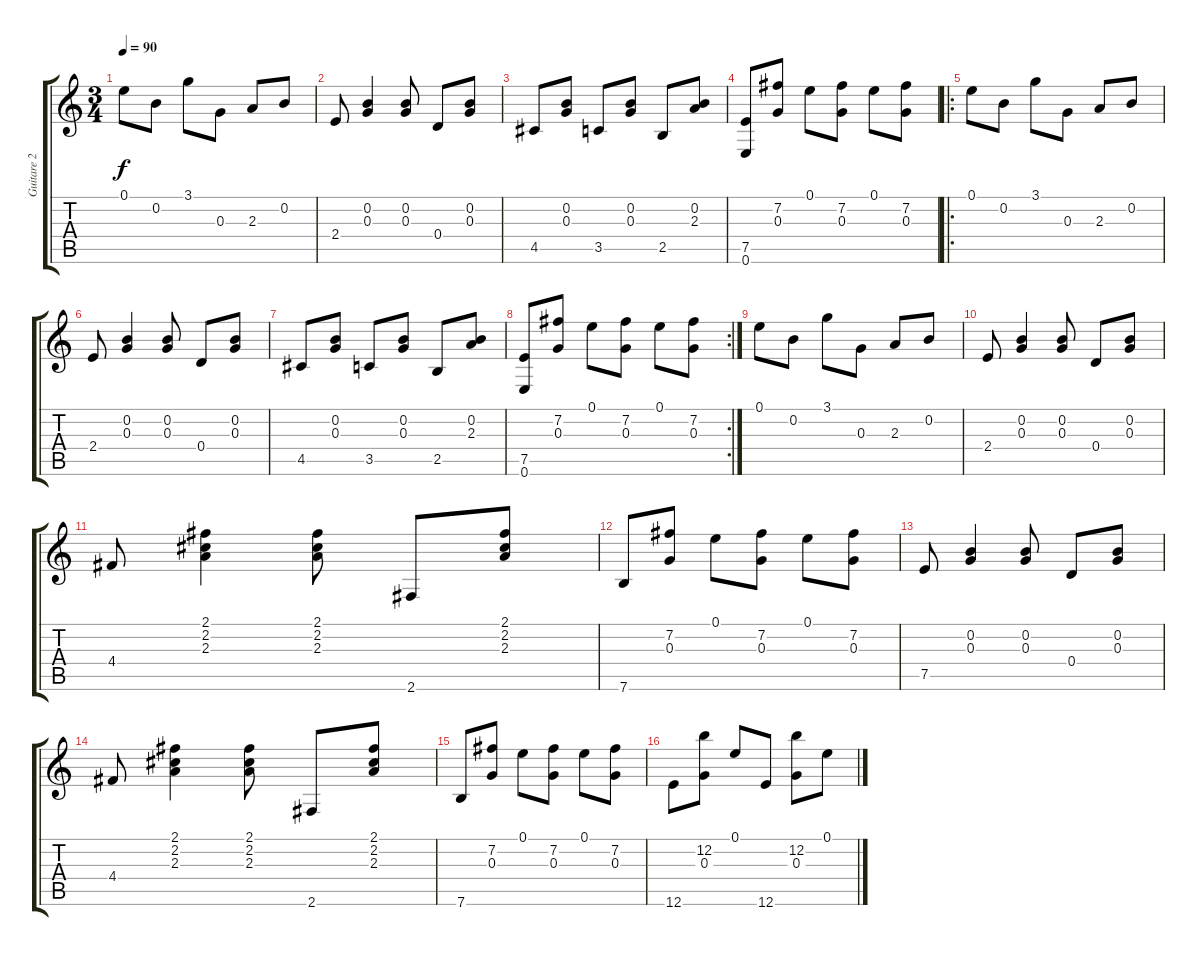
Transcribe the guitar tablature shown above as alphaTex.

\track ("Guitare 2" "Guitare 2") {instrument acousticguitarsteel}
\staff {score tabs}
\tuning (E4 B3 G3 D3 A2 E2) {hide}
\ts (3 4)
\tempo 90
\clef g2
\ks c
0.1.8{dy f instrument acousticguitarsteel} 0.2.8 3.1.8 0.3.8 2.3.8 0.2.8 |
2.4.8 (0.2 0.3).4 (0.2 0.3).8 0.4.8 (0.2 0.3).8 |
4.5.8 (0.2 0.3).8 3.5.8 (0.2 0.3).8 2.5.8 (0.2 2.3).8 |
(7.5 0.6).8 (7.2 0.3).8 0.1.8 (7.2 0.3).8 0.1.8 (7.2 0.3).8 |
\ro
0.1.8 0.2.8 3.1.8 0.3.8 2.3.8 0.2.8 |
2.4.8 (0.2 0.3).4 (0.2 0.3).8 0.4.8 (0.2 0.3).8 |
4.5.8 (0.2 0.3).8 3.5.8 (0.2 0.3).8 2.5.8 (0.2 2.3).8 |
\rc 2
(7.5 0.6).8 (7.2 0.3).8 0.1.8 (7.2 0.3).8 0.1.8 (7.2 0.3).8 |
0.1.8 0.2.8 3.1.8 0.3.8 2.3.8 0.2.8 |
2.4.8 (0.2 0.3).4 (0.2 0.3).8 0.4.8 (0.2 0.3).8 |
4.4.8 (2.1 2.2 2.3).4 (2.1 2.2 2.3).8 2.6.8 (2.1 2.2 2.3).8 |
7.6.8 (7.2 0.3).8 0.1.8 (7.2 0.3).8 0.1.8 (7.2 0.3).8 |
7.5.8 (0.2 0.3).4 (0.2 0.3).8 0.4.8 (0.2 0.3).8 |
4.4.8 (2.1 2.2 2.3).4 (2.1 2.2 2.3).8 2.6.8 (2.1 2.2 2.3).8 |
7.6.8 (7.2 0.3).8 0.1.8 (7.2 0.3).8 0.1.8 (7.2 0.3).8 |
12.6.8 (12.2 0.3).8 0.1.8 12.6.8 (12.2 0.3).8 0.1.8
